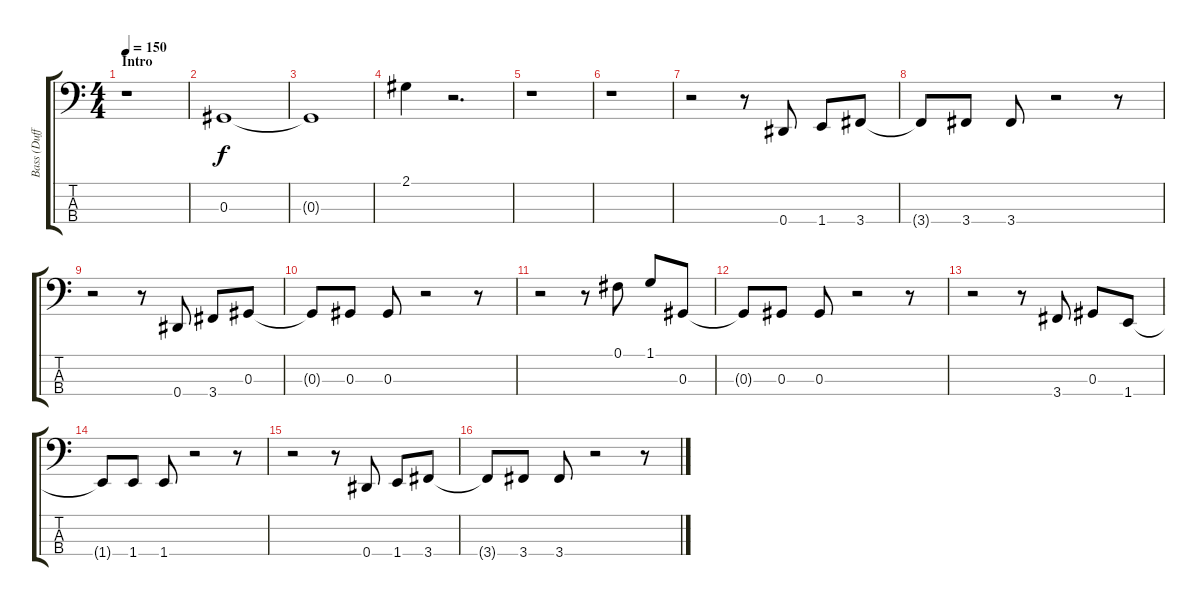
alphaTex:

\track ("Bass (Duff)" "Bass (Duff") {instrument electricbassfinger}
\staff {score tabs}
\tuning (Gb2 Db2 Ab1 Eb1) {hide}
\ts (4 4)
\section ("" "Intro")
\tempo 150
\clef f4
\ks c
r.1{dy f instrument electricbassfinger} |
0.3.1 |
0.3{t}.1 |
2.1.4 r.2{d} |
r.1 |
r.1 |
r.2 r.8 0.4.8 1.4.8 3.4.8 |
3.4{t}.8 3.4.8 3.4.8 r.2 r.8 |
r.2 r.8 0.4.8 3.4.8 0.3.8 |
0.3{t}.8 0.3.8 0.3.8 r.2 r.8 |
r.2 r.8 0.1.8 1.1.8 0.3.8 |
0.3{t}.8 0.3.8 0.3.8 r.2 r.8 |
r.2 r.8 3.4.8 0.3.8 1.4.8 |
1.4{t}.8 1.4.8 1.4.8 r.2 r.8 |
r.2 r.8 0.4.8 1.4.8 3.4.8 |
3.4{t}.8 3.4.8 3.4.8 r.2 r.8
